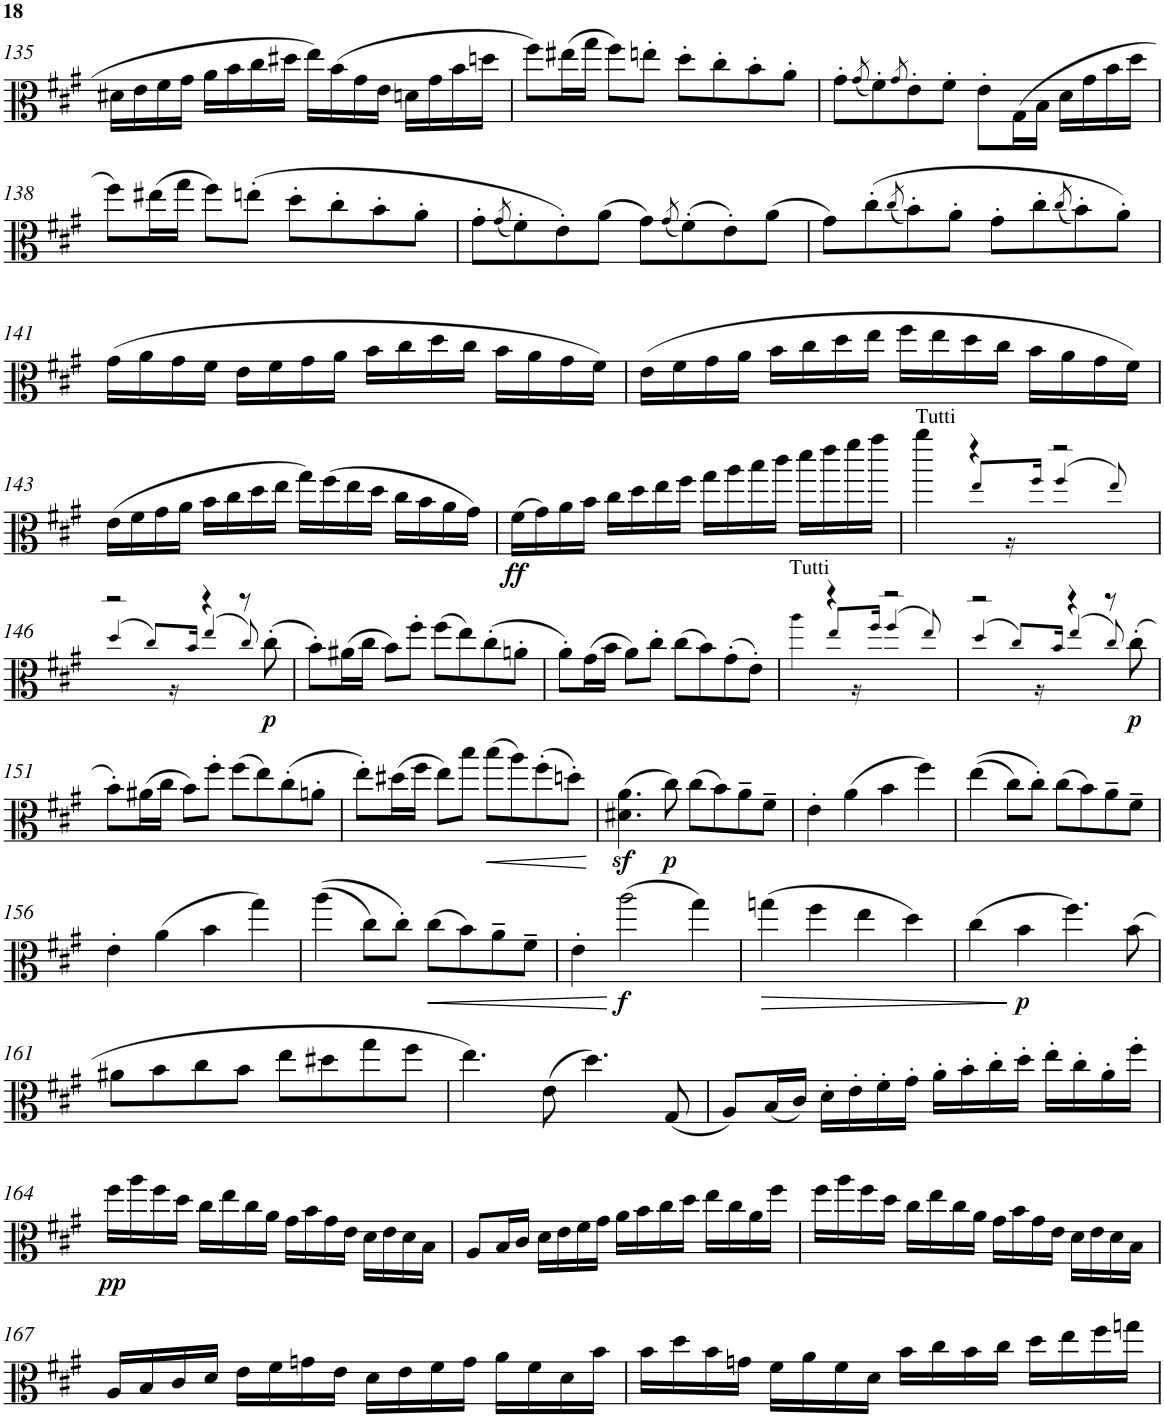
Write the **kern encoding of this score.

**kern	**dynam
*part1	*part1
*staff1	*staff1
*I"Viola	*
*I'Vla.	*
!!LO:PB:g=z
*clefC3	*
*k[f#c#g#]	*
*M4/4	*
*met(c)	*
=135	=135
16d#X\LL	.
16e\	.
16f#\	.
16g#\JJ	.
16a\LL	.
16b\	.
16cc#\	.
16dd#X\JJ	.
16ee\LL	.
(>16b\	.
16g#\	.
16e\JJ	.
16dn\LL	.
16g#\	.
16b\	.
16ddn\JJ	.
=136	=136
8ff#\L)	.
(>16ee#X\L	.
16gg#\JJ	.
8ff#\L)	.
8een'\J	.
8dd'\L	.
8cc#'\	.
8b'\	.
8a'\J	.
=137	=137
8g#'\L	.
(<8qg#/	.
8f#'\)	.
8qg#/	.
8e'\	.
8f#'\J	.
8e'\L	.
(>16G#\L	.
16B\JJ	.
16d\LL	.
16g#\	.
16b\	.
16dd\JJ	.
!!LO:LB:g=z
=138	=138
8ff#\L)	.
(>16ee#X\L	.
16gg#\JJ	.
8ff#\L)	.
(>8een'\J	.
8dd'\L	.
8cc#'\	.
8b'\	.
8a'\J	.
=139	=139
8g#'\L	.
(<8qg#/	.
8f#'\)	.
8e'\)	.
(>8a\J	.
8g#\L)	.
(<8qg#/	.
(>8f#'\)	.
8e'\)	.
(>8a\J	.
=140	=140
8g#\L)	.
(>8cc#'\	.
(<8qcc#/	.
8b'\)	.
8a'\J	.
8g#'\L	.
8cc#'\	.
(<8qcc#/	.
8b'\)	.
8a'\J)	.
!!LO:LB:g=z
=141	=141
(>16g#\LL	.
16a\	.
16g#\	.
16f#\JJ	.
16e\LL	.
16f#\	.
16g#\	.
16a\JJ	.
16b\LL	.
16cc#\	.
16dd\	.
16cc#\JJ	.
16b\LL	.
16a\	.
16g#\	.
16f#\JJ)	.
=142	=142
(>16e\LL	.
16f#\	.
16g#\	.
16a\JJ	.
16b\LL	.
16cc#\	.
16dd\	.
16ee\JJ	.
16ff#\LL	.
16ee\	.
16dd\	.
16cc#\JJ	.
16b\LL	.
16a\	.
16g#\	.
16f#\JJ)	.
!!LO:LB:g=z
=143	=143
(>16e\LL	.
16f#\	.
16g#\	.
16a\JJ	.
16b\LL	.
16cc#\	.
16dd\	.
16ee\JJ	.
16gg#\LL)	.
(>16ff#\	.
16ee\	.
16dd\JJ	.
16cc#\LL	.
16b\	.
16a\	.
16g#\JJ)	.
=144	=144
!	!LO:DY:b
(>16f#\LL	ff
16g#\)	.
16a\	.
16b\JJ	.
16cc#\LL	.
16dd\	.
16ee\	.
16ff#\JJ	.
16gg#\LL	.
16aa\	.
16bb\	.
16ccc#\JJ	.
16ddd\LL	.
16eee\	.
16fff#\	.
16ggg#\JJ	.
=145	=145
*^	*
!LO:TX:a:t=Tutti	!	!
4aaa\	4ryy	.
4r	8ee!/L	.
.	16r	.
.	16ff#!/JJ	.
2r	(>4ff#!/	.
.	8ee!/)	.
.	8ryy	.
!!LO:LB:g=z	!!
=146	=146	=146
2r	(>4dd!/	.
.	8cc#!/L)	.
.	16r	.
.	16b!/JJ	.
4r	(>4ee!/	.
8r	8cc#!/)	.
!	!	!LO:DY:b
(>8cc#'\	8ryy	p
*v	*v	*
=147	=147
8b'\L)	.
(>16a#X\L	.
16cc#\JJ	.
8b\L)	.
8ff#'\J	.
(>8ff#\L	.
8ee\)	.
(>8cc#'\	.
8an'\J	.
=148	=148
8a'\L)	.
(>16g#\L	.
16b\JJ	.
8a\L)	.
8cc#'\J	.
(>8cc#\L	.
8b\)	.
(>8g#'\	.
8e'\J)	.
=149	=149
*^	*
!LO:TX:a:t=Tutti	!	!
4aa!\	4ryy	.
4r	8ee!/L	.
.	16r	.
.	16ff#!/JJ	.
2r	(>4ff#!/	.
.	8ee!/)	.
.	8ryy	.
=150	=150	=150
2r	(>4dd!/	.
.	8cc#!/L)	.
.	16r	.
.	16b!/JJ	.
4r	(>4ee!/	.
8r	8cc#!/)	.
!	!	!LO:DY:b
(>8cc#'\	8ryy	p
*v	*v	*
!!LO:LB:g=z
=151	=151
8b'\L)	.
(>16a#X\L	.
16cc#\JJ	.
8b\L)	.
8ff#'\J	.
(>8ff#\L	.
8ee\)	.
(>8cc#'\	.
8an'\J	.
=152	=152
8ee'\L)	.
(>16dd#X\L	.
16ff#\JJ	.
8ee\L)	.
8bb\J	.
!	!LO:HP:b
(>8bb\L	<
8aa\)	.
(>8ff#'\	.
8ddn'\J)	.
.	[
=153	=153
(>4.d#X\z< 4.a\z<	.
!	!LO:DY:b
8cc#\)	p
(>8cc#\L	.
8b\)	.
8a~\	.
8f#~\J	.
=154	=154
4e'\	.
(>4a\	.
4b\	.
4ff#\)	.
=155	=155
(>(>4ee\	.
8cc#\L)	.
8cc#'\J)	.
(>8cc#\L	.
8b\)	.
8a~\	.
8f#~\J	.
!!LO:LB:g=z
=156	=156
4e'\	.
(>4a\	.
4b\	.
4gg#\)	.
=157	=157
(>(>4aa\	.
8cc#\L)	.
8cc#'\J)	.
!	!LO:HP:b
(>8cc#\L	<
8b\)	.
8a~\	.
8f#~\J	.
=158	=158
4e'\	.
!	!LO:DY:n=1:b
(>2aa\	[ f
4gg#\)	.
=159	=159
!	!LO:HP:b
(>4ggn\	>
4ff#\	.
4ee\	.
4dd\)	.
=160	=160
(>4cc#\	.
!	!LO:DY:n=1:b
4b\	] p
4.ff#\)	.
(>8b\	.
!!LO:LB:g=z
=161	=161
8a#X\L	.
8b\	.
8cc#\	.
8b\J	.
8ee\L	.
8dd#X\	.
8gg#\	.
8ff#\J	.
=162	=162
4.ee\)	.
(>8e\	.
4.dd\)	.
(<8G#/	.
=163	=163
8A/L)	.
(<16B/L	.
16c#/JJ)	.
16d'\LL	.
16e'\	.
16f#'\	.
16g#'\JJ	.
16a'\LL	.
16b'\	.
16cc#'\	.
16dd'\JJ	.
16ee'\LL	.
16cc#'\	.
16a'\	.
16ff#'\JJ	.
!!LO:LB:g=z
=164	=164
!	!LO:DY:b
16ff#\LL	pp
16aa\	.
16ff#\	.
16dd\JJ	.
16cc#\LL	.
16ee\	.
16cc#\	.
16a\JJ	.
16g#\LL	.
16b\	.
16g#\	.
16e\JJ	.
16d\LL	.
16e\	.
16d\	.
16B\JJ	.
=165	=165
8A/L	.
16B/L	.
16c#/JJ	.
16d\LL	.
16e\	.
16f#\	.
16g#\JJ	.
16a\LL	.
16b\	.
16cc#\	.
16dd\JJ	.
16ee\LL	.
16cc#\	.
16a\	.
16ff#\JJ	.
=166	=166
16ff#\LL	.
16aa\	.
16ff#\	.
16dd\JJ	.
16cc#\LL	.
16ee\	.
16cc#\	.
16a\JJ	.
16g#\LL	.
16b\	.
16g#\	.
16e\JJ	.
16d\LL	.
16e\	.
16d\	.
16B\JJ	.
!!LO:LB:g=z
=167	=167
16A/LL	.
16B/	.
16c#/	.
16d/JJ	.
16e\LL	.
16f#\	.
16gn\	.
16e\JJ	.
16d\LL	.
16e\	.
16f#\	.
16g\JJ	.
16a\LL	.
16f#\	.
16d\	.
16b\JJ	.
=168	=168
16b\LL	.
16dd\	.
16b\	.
16gn\JJ	.
16f#\LL	.
16a\	.
16f#\	.
16d\JJ	.
16b\LL	.
16cc#\	.
16b\	.
16cc#\JJ	.
16dd\LL	.
16ee\	.
16ff#\	.
16ggn\JJ	.
=	=
*-	*-
